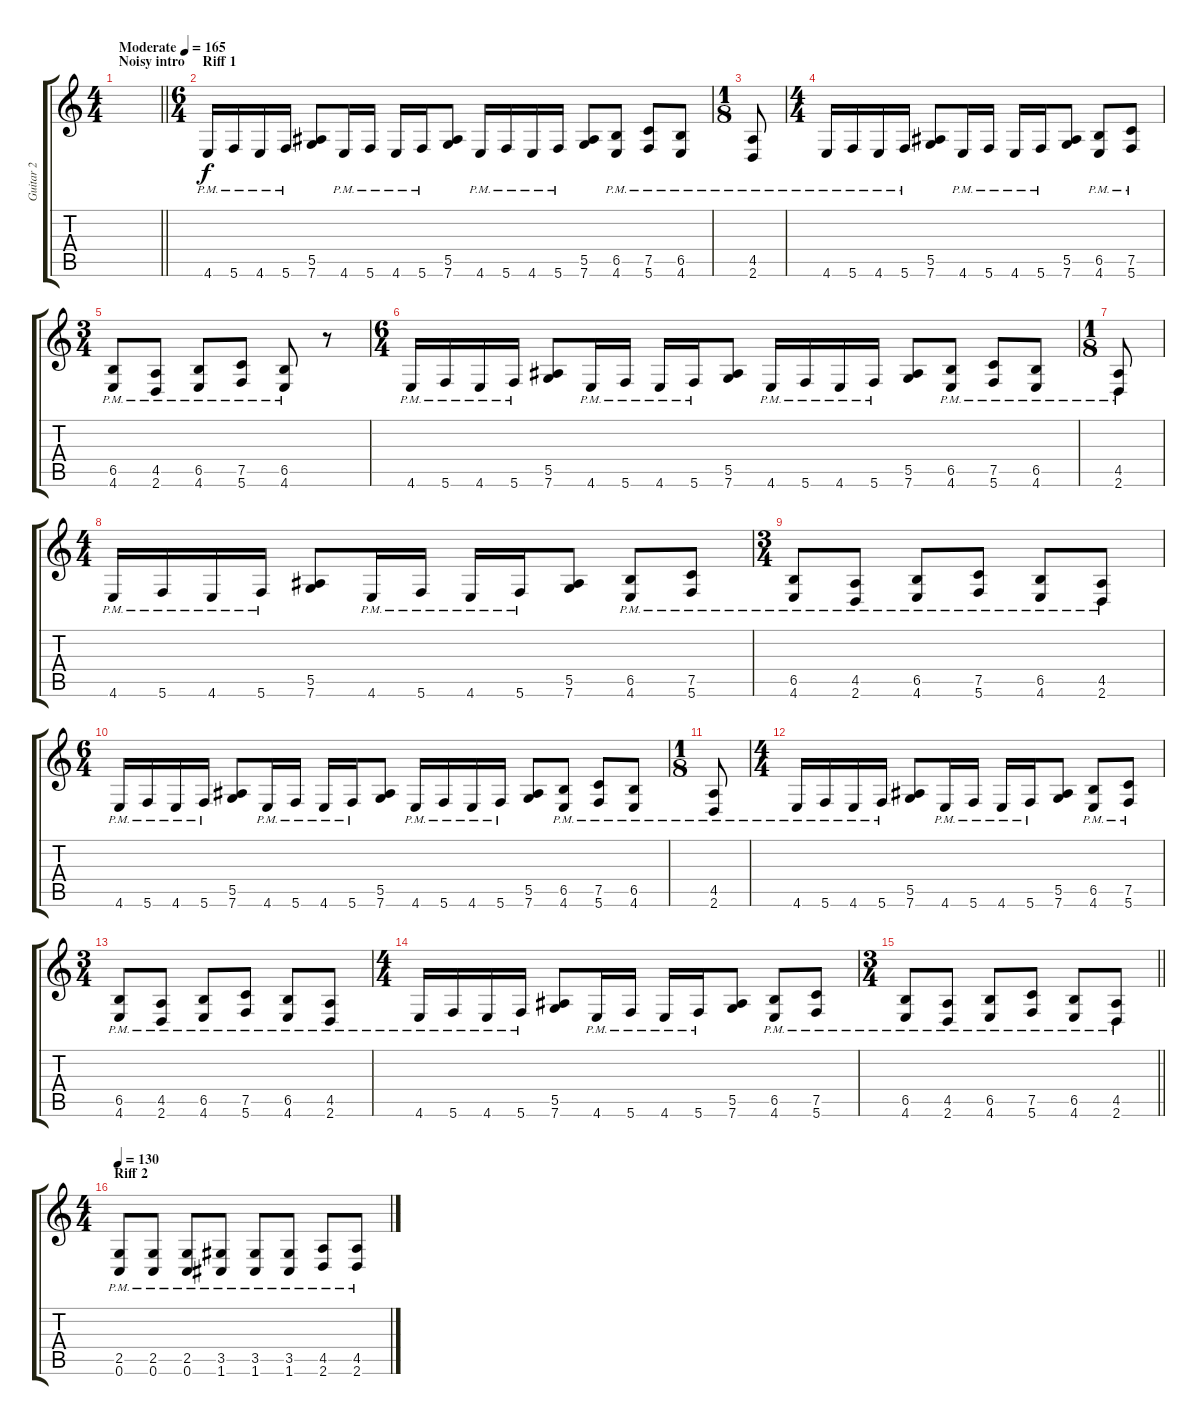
\track ("Guitar 2" "Guitar 2") {instrument distortionguitar}
\staff {score tabs}
\tuning (C4 G3 Eb3 Bb2 F2 C2) {hide}
\ts (4 4)
\section ("" "Noisy intro")
\tempo (165 "Moderate")
\clef g2
\barLineRight lightlight
\ks c
|
\ts (6 4)
\section ("" "Riff 1")
4.6{pm}.16 5.6{pm}.16 4.6{pm}.16 5.6{pm}.16 (5.5 7.6).8 4.6{pm}.16 5.6{pm}.16 4.6{pm}.16 5.6{pm}.16 (5.5 7.6).8 4.6{pm}.16 5.6{pm}.16 4.6{pm}.16 5.6{pm}.16 (5.5 7.6).8 (6.5{pm} 4.6{pm}).8 (7.5{pm} 5.6{pm}).8 (6.5{pm} 4.6{pm}).8 |
\ts (1 8)
(4.5{pm} 2.6{pm}).8 |
\ts (4 4)
4.6{pm}.16 5.6{pm}.16 4.6{pm}.16 5.6{pm}.16 (5.5 7.6).8 4.6{pm}.16 5.6{pm}.16 4.6{pm}.16 5.6{pm}.16 (5.5 7.6).8 (6.5{pm} 4.6{pm}).8 (7.5{pm} 5.6{pm}).8 |
\ts (3 4)
(6.5{pm} 4.6{pm}).8 (4.5{pm} 2.6{pm}).8 (6.5{pm} 4.6{pm}).8 (7.5{pm} 5.6{pm}).8 (6.5{pm} 4.6{pm}).8 r.8 |
\ts (6 4)
4.6{pm}.16 5.6{pm}.16 4.6{pm}.16 5.6{pm}.16 (5.5 7.6).8 4.6{pm}.16 5.6{pm}.16 4.6{pm}.16 5.6{pm}.16 (5.5 7.6).8 4.6{pm}.16 5.6{pm}.16 4.6{pm}.16 5.6{pm}.16 (5.5 7.6).8 (6.5{pm} 4.6{pm}).8 (7.5{pm} 5.6{pm}).8 (6.5{pm} 4.6{pm}).8 |
\ts (1 8)
(4.5{pm} 2.6{pm}).8 |
\ts (4 4)
4.6{pm}.16 5.6{pm}.16 4.6{pm}.16 5.6{pm}.16 (5.5 7.6).8 4.6{pm}.16 5.6{pm}.16 4.6{pm}.16 5.6{pm}.16 (5.5 7.6).8 (6.5{pm} 4.6{pm}).8 (7.5{pm} 5.6{pm}).8 |
\ts (3 4)
(6.5{pm} 4.6{pm}).8 (4.5{pm} 2.6{pm}).8 (6.5{pm} 4.6{pm}).8 (7.5{pm} 5.6{pm}).8 (6.5{pm} 4.6{pm}).8 (4.5{pm} 2.6{pm}).8 |
\ts (6 4)
4.6{pm}.16 5.6{pm}.16 4.6{pm}.16 5.6{pm}.16 (5.5 7.6).8 4.6{pm}.16 5.6{pm}.16 4.6{pm}.16 5.6{pm}.16 (5.5 7.6).8 4.6{pm}.16 5.6{pm}.16 4.6{pm}.16 5.6{pm}.16 (5.5 7.6).8 (6.5{pm} 4.6{pm}).8 (7.5{pm} 5.6{pm}).8 (6.5{pm} 4.6{pm}).8 |
\ts (1 8)
(4.5{pm} 2.6{pm}).8 |
\ts (4 4)
4.6{pm}.16 5.6{pm}.16 4.6{pm}.16 5.6{pm}.16 (5.5 7.6).8 4.6{pm}.16 5.6{pm}.16 4.6{pm}.16 5.6{pm}.16 (5.5 7.6).8 (6.5{pm} 4.6{pm}).8 (7.5{pm} 5.6{pm}).8 |
\ts (3 4)
(6.5{pm} 4.6{pm}).8 (4.5{pm} 2.6{pm}).8 (6.5{pm} 4.6{pm}).8 (7.5{pm} 5.6{pm}).8 (6.5{pm} 4.6{pm}).8 (4.5{pm} 2.6{pm}).8 |
\ts (4 4)
4.6{pm}.16 5.6{pm}.16 4.6{pm}.16 5.6{pm}.16 (5.5 7.6).8 4.6{pm}.16 5.6{pm}.16 4.6{pm}.16 5.6{pm}.16 (5.5 7.6).8 (6.5{pm} 4.6{pm}).8 (7.5{pm} 5.6{pm}).8 |
\ts (3 4)
\barLineRight lightlight
(6.5{pm} 4.6{pm}).8 (4.5{pm} 2.6{pm}).8 (6.5{pm} 4.6{pm}).8 (7.5{pm} 5.6{pm}).8 (6.5{pm} 4.6{pm}).8 (4.5{pm} 2.6{pm}).8 |
\ts (4 4)
\section ("" "Riff 2")
\tempo 130
(2.5{pm} 0.6{pm}).8 (2.5{pm} 0.6{pm}).8 (2.5{pm} 0.6{pm}).8 (3.5{pm} 1.6{pm}).8 (3.5{pm} 1.6{pm}).8 (3.5{pm} 1.6{pm}).8 (4.5{pm} 2.6{pm}).8 (4.5{pm} 2.6{pm}).8
